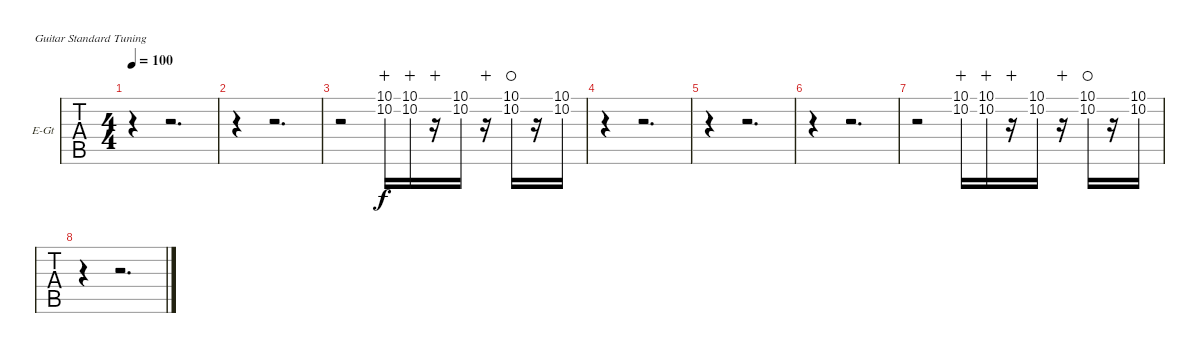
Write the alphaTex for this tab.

\bracketExtendMode groupsimilarinstruments
\firstSystemTrackNameOrientation horizontal
\otherSystemsTrackNameOrientation horizontal
\track ("Guitarra 2" "E-Gt") {instrument electricguitarclean}
\staff {tabs}
\tuning (E4 B3 G3 D3 A2 E2)
\ts (4 4)
\tempo 100
\clef g2
\ks c
r.4{dy f} r.2{d} |
r.4 r.2{d} |
r.2 (10.1 10.2).16{wahc} (10.1 10.2).16{wahc} r.16{wahc} (10.1 10.2).16 r.16{wahc} (10.1 10.2).16{waho} r.16 (10.1 10.2).16 |
r.4 r.2{d} |
r.4 r.2{d} |
r.4 r.2{d} |
r.2 (10.1 10.2).16{wahc} (10.1 10.2).16{wahc} r.16{wahc} (10.1 10.2).16 r.16{wahc} (10.1 10.2).16{waho} r.16 (10.1 10.2).16 |
r.4 r.2{d}
